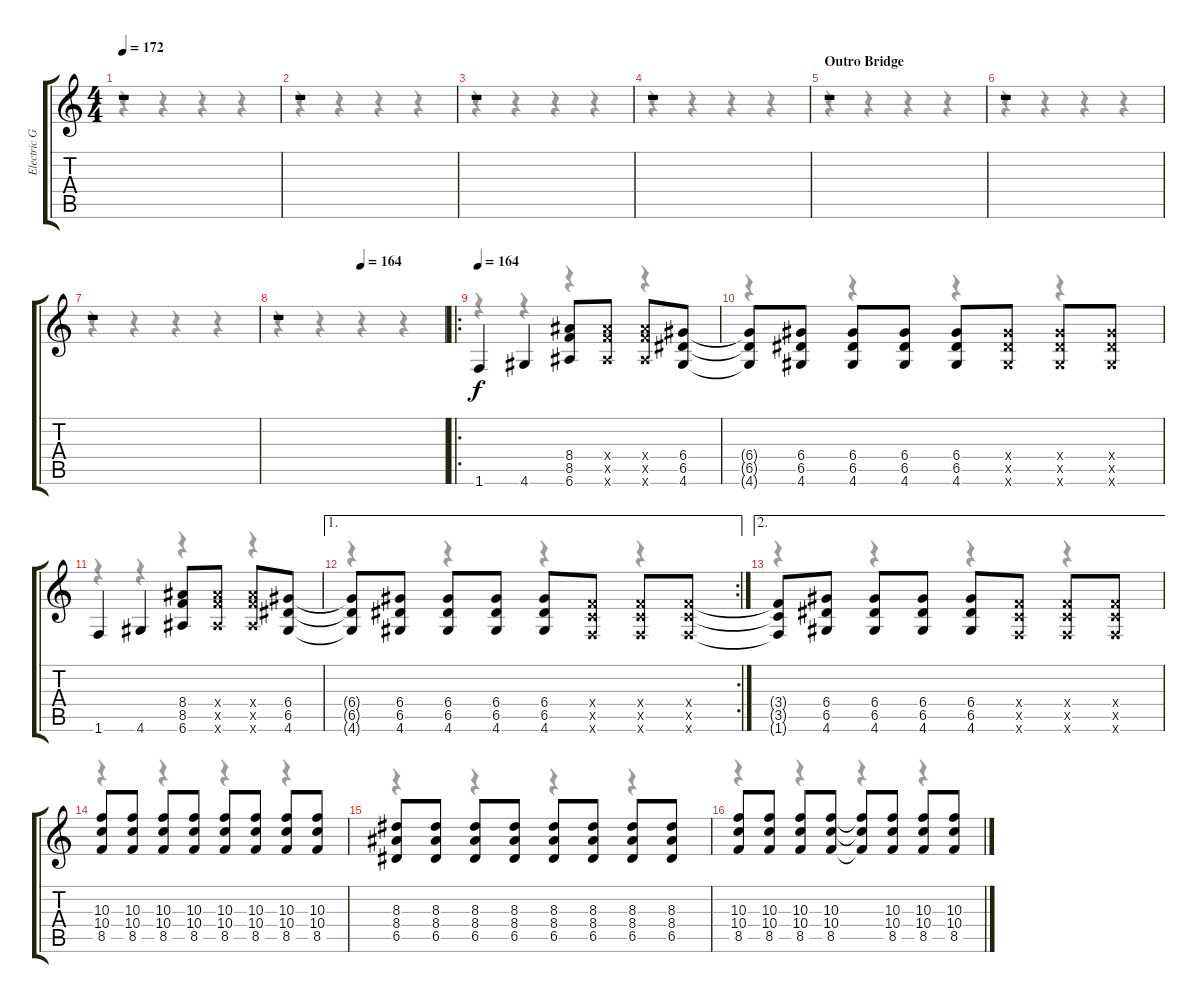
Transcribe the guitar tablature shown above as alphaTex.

\track ("Electric Guitar II" "Electric G") {instrument overdrivenguitar}
\staff {score tabs}
\tuning (E4 B3 G3 D3 A2 E2) {hide}
\voice
\ts (4 4)
\tempo 172
\clef g2
\ks c
r.1{dy f} |
r.1 |
r.1 |
r.1 |
\section ("" "Outro Bridge")
r.1 |
r.1 |
r.1 |
\tempo (164 0.5)
r.1 |
\ro
\tempo 164
1.6.4 4.6.4 (8.4 8.5 6.6).8 (8.4{x} 8.5{x} 6.6{x}).8 (8.4{x} 8.5{x} 6.6{x}).8 (6.4 6.5 4.6).8 |
(6.4{t} 6.5{t} 4.6{t}).8 (6.4 6.5 4.6).8 (6.4 6.5 4.6).8 (6.4 6.5 4.6).8 (6.4 6.5 4.6).8 (6.4{x} 6.5{x} 4.6{x}).8 (6.4{x} 6.5{x} 4.6{x}).8 (6.4{x} 6.5{x} 4.6{x}).8 |
1.6.4 4.6.4 (8.4 8.5 6.6).8 (8.4{x} 8.5{x} 6.6{x}).8 (8.4{x} 8.5{x} 6.6{x}).8 (6.4 6.5 4.6).8 |
\ae 1
\rc 2
(6.4{t} 6.5{t} 4.6{t}).8 (6.4 6.5 4.6).8 (6.4 6.5 4.6).8 (6.4 6.5 4.6).8 (6.4 6.5 4.6).8 (3.4{x} 3.5{x} 1.6{x}).8 (3.4{x} 3.5{x} 1.6{x}).8 (3.4{x} 3.5{x} 1.6{x}).8 |
\ae 2
(3.4{t} 3.5{t} 1.6{t}).8 (6.4 6.5 4.6).8 (6.4 6.5 4.6).8 (6.4 6.5 4.6).8 (6.4 6.5 4.6).8 (3.4{x} 3.5{x} 1.6{x}).8 (3.4{x} 3.5{x} 1.6{x}).8 (3.4{x} 3.5{x} 1.6{x}).8 |
(10.3 10.4 8.5).8 (10.3 10.4 8.5).8 (10.3 10.4 8.5).8 (10.3 10.4 8.5).8 (10.3 10.4 8.5).8 (10.3 10.4 8.5).8 (10.3 10.4 8.5).8 (10.3 10.4 8.5).8 |
(8.3 8.4 6.5).8 (8.3 8.4 6.5).8 (8.3 8.4 6.5).8 (8.3 8.4 6.5).8 (8.3 8.4 6.5).8 (8.3 8.4 6.5).8 (8.3 8.4 6.5).8 (8.3 8.4 6.5).8 |
(10.3 10.4 8.5).8 (10.3 10.4 8.5).8 (10.3 10.4 8.5).8 (10.3 10.4 8.5).8 (10.3{t} 10.4{t} 8.5{t}).8 (10.3 10.4 8.5).8 (10.3 10.4 8.5).8 (10.3 10.4 8.5).8
\voice
\clef g2
\ottava regular
\simile none
\ks c
r.4{dy f} r.4 r.4 r.4 |
r.4 r.4 r.4 r.4 |
r.4 r.4 r.4 r.4 |
r.4 r.4 r.4 r.4 |
r.4 r.4 r.4 r.4 |
r.4 r.4 r.4 r.4 |
r.4 r.4 r.4 r.4 |
r.4 r.4 r.4 r.4 |
r.4 r.4 r.4 r.4 |
r.4 r.4 r.4 r.4 |
r.4 r.4 r.4 r.4 |
r.4 r.4 r.4 r.4 |
r.4 r.4 r.4 r.4 |
r.4 r.4 r.4 r.4 |
r.4 r.4 r.4 r.4 |
r.4 r.4 r.4 r.4
